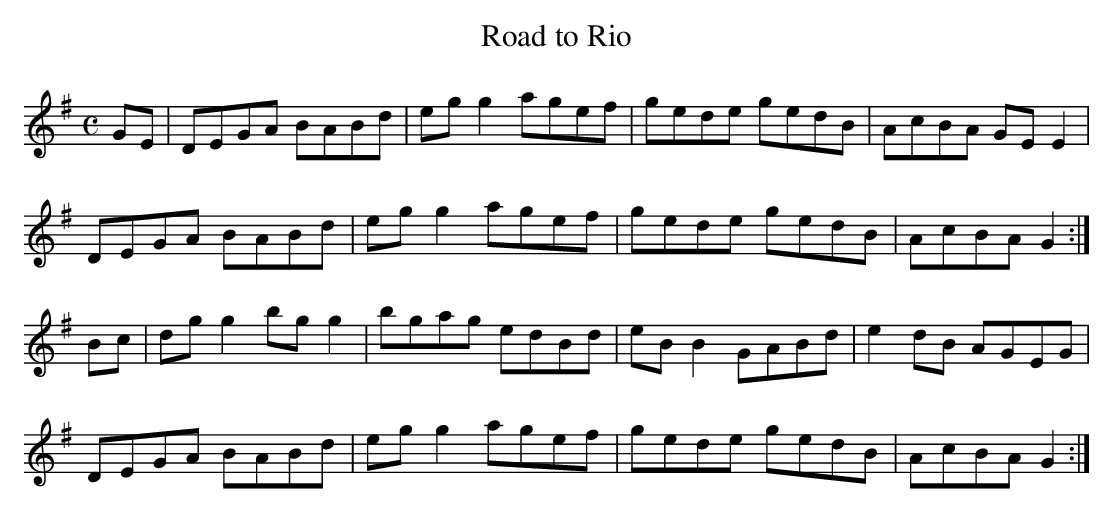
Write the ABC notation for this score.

X:1
T:Road to Rio
M:C
L:1/8
K:G Major
GE|DEGA BABd|egg2 agef|gede gedB|AcBA GEE2|!
DEGA BABd|egg2 agef|gede gedB|AcBA G2:|!
Bc|dgg2 bgg2|bgag edBd|eBB2 GABd|e2dB AGEG|!
DEGA BABd|egg2 agef|gede gedB|AcBA G2:|!
